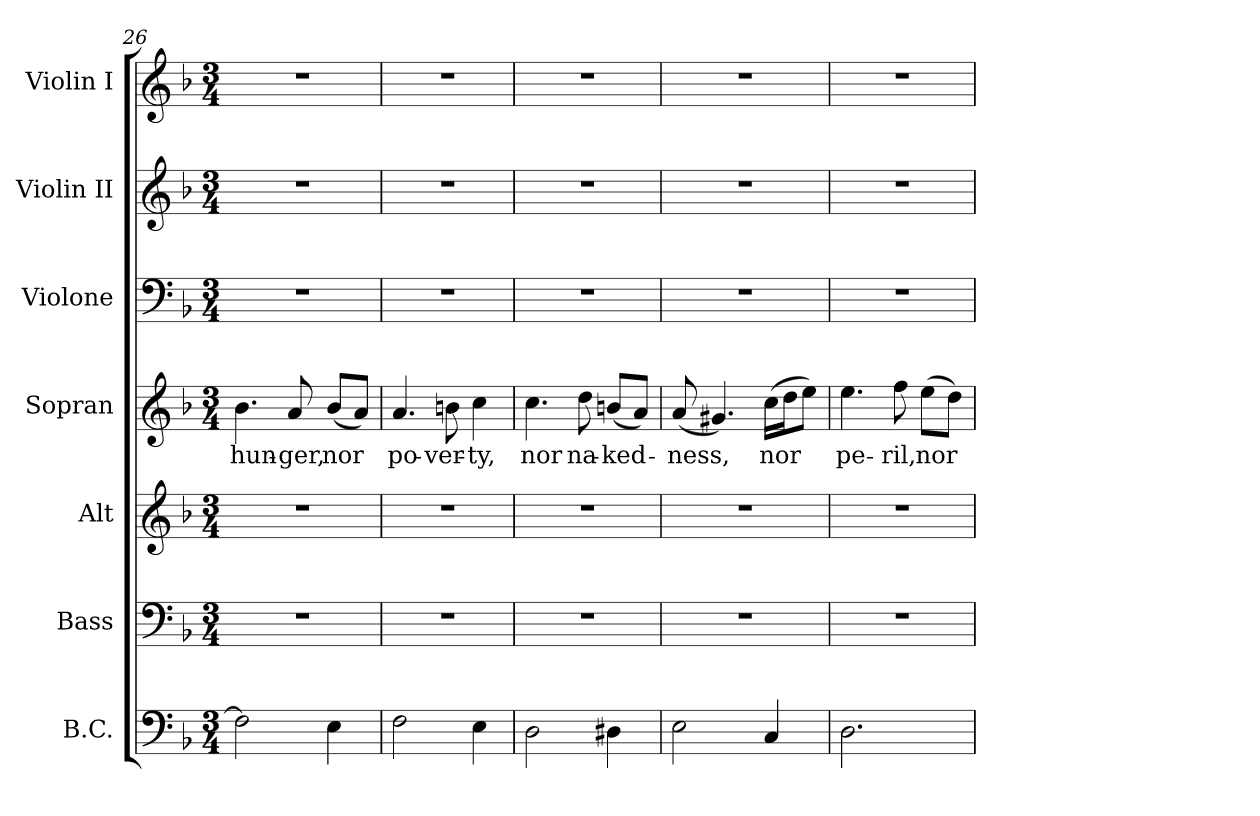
**kern	**kern	**kern	**kern	**text	**kern	**kern	**kern
*part7	*part6	*part5	*part4	*part4	*part3	*part2	*part1
*staff7	*staff6	*staff5	*staff4	*staff4	*staff3	*staff2	*staff1
*I"B.C.	*I"Bass	*I"Alt	*I"Sopran	*	*I"Violone	*I"Violin II	*I"Violin I
*	*I'B.	*I'A.	*I'S.	*	*	*I'Vln. II	*I'Vln. I
!!LO:LB:g=z
*clefF4	*clefF4	*clefG2	*clefG2	*	*clefF4	*clefG2	*clefG2
*k[b-]	*k[b-]	*k[b-]	*k[b-]	*	*k[b-]	*k[b-]	*k[b-]
*F:	*F:	*F:	*F:	*	*F:	*F:	*F:
*M3/4	*M3/4	*M3/4	*M3/4	*	*M3/4	*M3/4	*M3/4
=26	=26	=26	=26	=26	=26	=26	=26
!	!LO:N:vis=1	!LO:N:vis=1	!	!	!	!	!
!	!	!	!	!LO:LY:b:color=#000000	!LO:N:vis=1	!LO:N:vis=1	!LO:N:vis=1
2Fi\]	2.r	2.r	4.b-i\	hun-	2.r	2.r	2.r
!	!	!	!	!LO:LY:b:color=#000000	!	!	!
.	.	.	8ai/	-ger,	.	.	.
!	!	!	!	!LO:LY:b:color=#000000	!	!	!
4Ei\	.	.	(8b-i/L	nor	.	.	.
.	.	.	8ai/J)	.	.	.	.
=27	=27	=27	=27	=27	=27	=27	=27
!	!LO:N:vis=1	!LO:N:vis=1	!	!	!	!	!
!	!	!	!	!LO:LY:b:color=#000000	!LO:N:vis=1	!LO:N:vis=1	!LO:N:vis=1
2Fi\	2.r	2.r	4.ai/	po-	2.r	2.r	2.r
!	!	!	!	!LO:LY:b:color=#000000	!	!	!
.	.	.	8bni\	-ver-	.	.	.
!	!	!	!	!LO:LY:b:color=#000000	!	!	!
4Ei\	.	.	4cci\	-ty,	.	.	.
=28	=28	=28	=28	=28	=28	=28	=28
!	!LO:N:vis=1	!LO:N:vis=1	!	!	!	!	!
!	!	!	!	!LO:LY:b:color=#000000	!LO:N:vis=1	!LO:N:vis=1	!LO:N:vis=1
2Di\	2.r	2.r	4.cci\	nor	2.r	2.r	2.r
!	!	!	!	!LO:LY:b:color=#000000	!	!	!
.	.	.	8ddi\	na-	.	.	.
!	!	!	!	!LO:LY:b:color=#000000	!	!	!
4D#Xi\	.	.	(8bni/L	-ked-	.	.	.
.	.	.	8ai/J)	.	.	.	.
=29	=29	=29	=29	=29	=29	=29	=29
!	!LO:N:vis=1	!LO:N:vis=1	!	!	!	!	!
!	!	!	!	!LO:LY:b:color=#000000	!LO:N:vis=1	!LO:N:vis=1	!LO:N:vis=1
2Ei\	2.r	2.r	(8ai/	-ness,	2.r	2.r	2.r
.	.	.	4.g#Xi/)	.	.	.	.
!	!	!	!	!LO:LY:b:color=#000000	!	!	!
4Ci/	.	.	(16cci\LL	nor	.	.	.
.	.	.	16ddi\J	.	.	.	.
.	.	.	8eei\J)	.	.	.	.
=30	=30	=30	=30	=30	=30	=30	=30
!	!LO:N:vis=1	!LO:N:vis=1	!	!	!	!	!
!	!	!	!	!LO:LY:b:color=#000000	!LO:N:vis=1	!LO:N:vis=1	!LO:N:vis=1
2.Di\	2.r	2.r	4.eei\	pe-	2.r	2.r	2.r
!	!	!	!	!LO:LY:b:color=#000000	!	!	!
.	.	.	8ffi\	-ril,	.	.	.
!	!	!	!	!LO:LY:b:color=#000000	!	!	!
.	.	.	(8eei\L	nor	.	.	.
.	.	.	8ddi\J)	.	.	.	.
=	=	=	=	=	=	=	=
*-	*-	*-	*-	*-	*-	*-	*-
